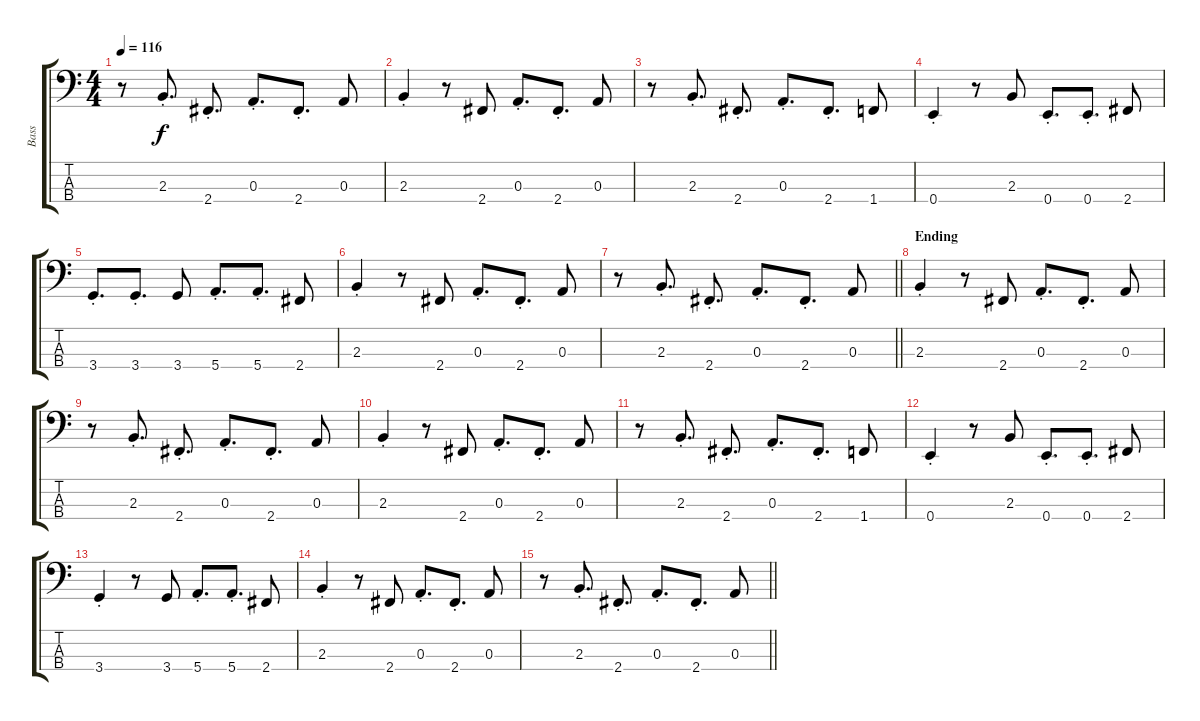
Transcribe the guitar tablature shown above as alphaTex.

\track ("Bass" "Bass") {instrument electricbassfinger}
\staff {score tabs}
\tuning (G2 D2 A1 E1) {hide}
\ts (4 4)
\tempo 116
\clef f4
\ks c
r.8{dy f} 2.3{st}.8{d} 2.4{st}.8{d} 0.3{st}.8{d} 2.4{st}.8{d} 0.3.8 |
2.3{st}.4 r.8 2.4.8 0.3{st}.8{d} 2.4{st}.8{d} 0.3.8 |
r.8 2.3{st}.8{d} 2.4{st}.8{d} 0.3{st}.8{d} 2.4{st}.8{d} 1.4.8 |
0.4{st}.4 r.8 2.3.8 0.4{st}.8{d} 0.4{st}.8{d} 2.4.8 |
3.4{st}.8{d} 3.4{st}.8{d} 3.4.8 5.4{st}.8{d} 5.4{st}.8{d} 2.4.8 |
2.3{st}.4 r.8 2.4.8 0.3{st}.8{d} 2.4{st}.8{d} 0.3.8 |
\barLineRight lightlight
r.8 2.3{st}.8{d} 2.4{st}.8{d} 0.3{st}.8{d} 2.4{st}.8{d} 0.3.8 |
\section ("" "Ending")
2.3{st}.4 r.8 2.4.8 0.3{st}.8{d} 2.4{st}.8{d} 0.3.8 |
r.8 2.3{st}.8{d} 2.4{st}.8{d} 0.3{st}.8{d} 2.4{st}.8{d} 0.3.8 |
2.3{st}.4 r.8 2.4.8 0.3{st}.8{d} 2.4{st}.8{d} 0.3.8 |
r.8 2.3{st}.8{d} 2.4{st}.8{d} 0.3{st}.8{d} 2.4{st}.8{d} 1.4.8 |
0.4{st}.4 r.8 2.3.8 0.4{st}.8{d} 0.4{st}.8{d} 2.4.8 |
3.4{st}.4 r.8 3.4.8 5.4{st}.8{d} 5.4{st}.8{d} 2.4.8 |
2.3{st}.4 r.8 2.4.8 0.3{st}.8{d} 2.4{st}.8{d} 0.3.8 |
\barLineRight lightlight
r.8 2.3{st}.8{d} 2.4{st}.8{d} 0.3{st}.8{d} 2.4{st}.8{d} 0.3.8
